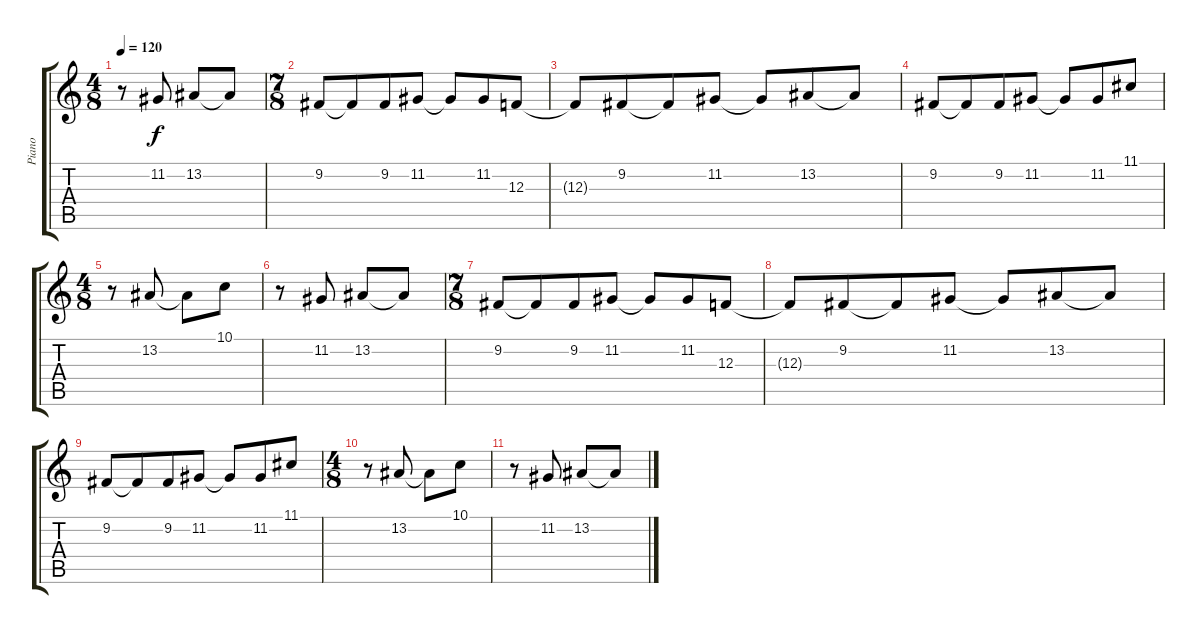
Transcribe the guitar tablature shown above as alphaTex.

\track ("Piano" "Piano") {instrument acousticgrandpiano}
\staff {score tabs}
\tuning (D4 A3 F3 C3 G2 D2) {hide}
\ts (4 8)
\tempo 120
\clef g2
\ks c
r.8{dy f} 11.2.8 13.2.8 13.2{t}.8 |
\ts (7 8)
9.2.8 9.2{t}.8 9.2.8 11.2.8 11.2{t}.8 11.2.8 12.3.8 |
12.3{t}.8 9.2.8 9.2{t}.8 11.2.8 11.2{t}.8 13.2.8 13.2{t}.8 |
9.2.8 9.2{t}.8 9.2.8 11.2.8 11.2{t}.8 11.2.8 11.1.8 |
\ts (4 8)
r.8 13.2.8 13.2{t}.8 10.1.8 |
r.8 11.2.8 13.2.8 13.2{t}.8 |
\ts (7 8)
9.2.8 9.2{t}.8 9.2.8 11.2.8 11.2{t}.8 11.2.8 12.3.8 |
12.3{t}.8 9.2.8 9.2{t}.8 11.2.8 11.2{t}.8 13.2.8 13.2{t}.8 |
9.2.8 9.2{t}.8 9.2.8 11.2.8 11.2{t}.8 11.2.8 11.1.8 |
\ts (4 8)
r.8 13.2.8 13.2{t}.8 10.1.8 |
r.8 11.2.8 13.2.8 13.2{t}.8
